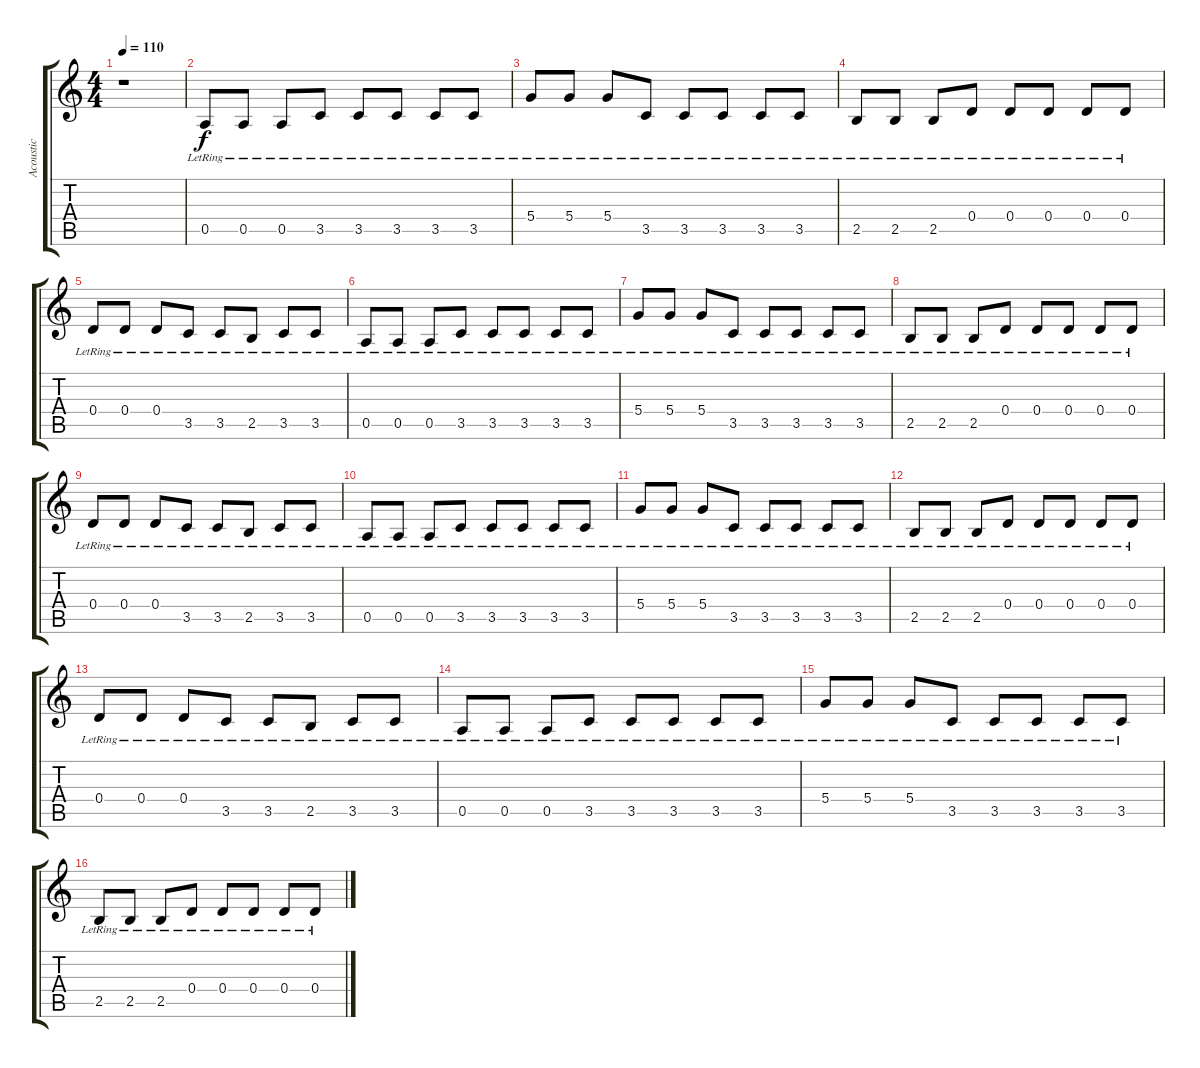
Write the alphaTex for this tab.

\track ("Acoustic" "Acoustic") {instrument acousticguitarsteel}
\staff {score tabs}
\tuning (E4 B3 G3 D3 A2 E2) {hide}
\ts (4 4)
\tempo 110
\clef g2
\ks c
r.1{dy f instrument acousticguitarsteel} |
0.5{lr}.8 0.5{lr}.8 0.5{lr}.8 3.5{lr}.8 3.5{lr}.8 3.5{lr}.8 3.5{lr}.8 3.5{lr}.8 |
5.4{lr}.8 5.4{lr}.8 5.4{lr}.8 3.5{lr}.8 3.5{lr}.8 3.5{lr}.8 3.5{lr}.8 3.5{lr}.8 |
2.5{lr}.8 2.5{lr}.8 2.5{lr}.8 0.4{lr}.8 0.4{lr}.8 0.4{lr}.8 0.4{lr}.8 0.4{lr}.8 |
0.4{lr}.8 0.4{lr}.8 0.4{lr}.8 3.5{lr}.8 3.5{lr}.8 2.5{lr}.8 3.5{lr}.8 3.5{lr}.8 |
0.5{lr}.8 0.5{lr}.8 0.5{lr}.8 3.5{lr}.8 3.5{lr}.8 3.5{lr}.8 3.5{lr}.8 3.5{lr}.8 |
5.4{lr}.8 5.4{lr}.8 5.4{lr}.8 3.5{lr}.8 3.5{lr}.8 3.5{lr}.8 3.5{lr}.8 3.5{lr}.8 |
2.5{lr}.8 2.5{lr}.8 2.5{lr}.8 0.4{lr}.8 0.4{lr}.8 0.4{lr}.8 0.4{lr}.8 0.4{lr}.8 |
0.4{lr}.8 0.4{lr}.8 0.4{lr}.8 3.5{lr}.8 3.5{lr}.8 2.5{lr}.8 3.5{lr}.8 3.5{lr}.8 |
0.5{lr}.8 0.5{lr}.8 0.5{lr}.8 3.5{lr}.8 3.5{lr}.8 3.5{lr}.8 3.5{lr}.8 3.5{lr}.8 |
5.4{lr}.8 5.4{lr}.8 5.4{lr}.8 3.5{lr}.8 3.5{lr}.8 3.5{lr}.8 3.5{lr}.8 3.5{lr}.8 |
2.5{lr}.8 2.5{lr}.8 2.5{lr}.8 0.4{lr}.8 0.4{lr}.8 0.4{lr}.8 0.4{lr}.8 0.4{lr}.8 |
0.4{lr}.8 0.4{lr}.8 0.4{lr}.8 3.5{lr}.8 3.5{lr}.8 2.5{lr}.8 3.5{lr}.8 3.5{lr}.8 |
0.5{lr}.8 0.5{lr}.8 0.5{lr}.8 3.5{lr}.8 3.5{lr}.8 3.5{lr}.8 3.5{lr}.8 3.5{lr}.8 |
5.4{lr}.8 5.4{lr}.8 5.4{lr}.8 3.5{lr}.8 3.5{lr}.8 3.5{lr}.8 3.5{lr}.8 3.5{lr}.8 |
2.5{lr}.8 2.5{lr}.8 2.5{lr}.8 0.4{lr}.8 0.4{lr}.8 0.4{lr}.8 0.4{lr}.8 0.4{lr}.8
